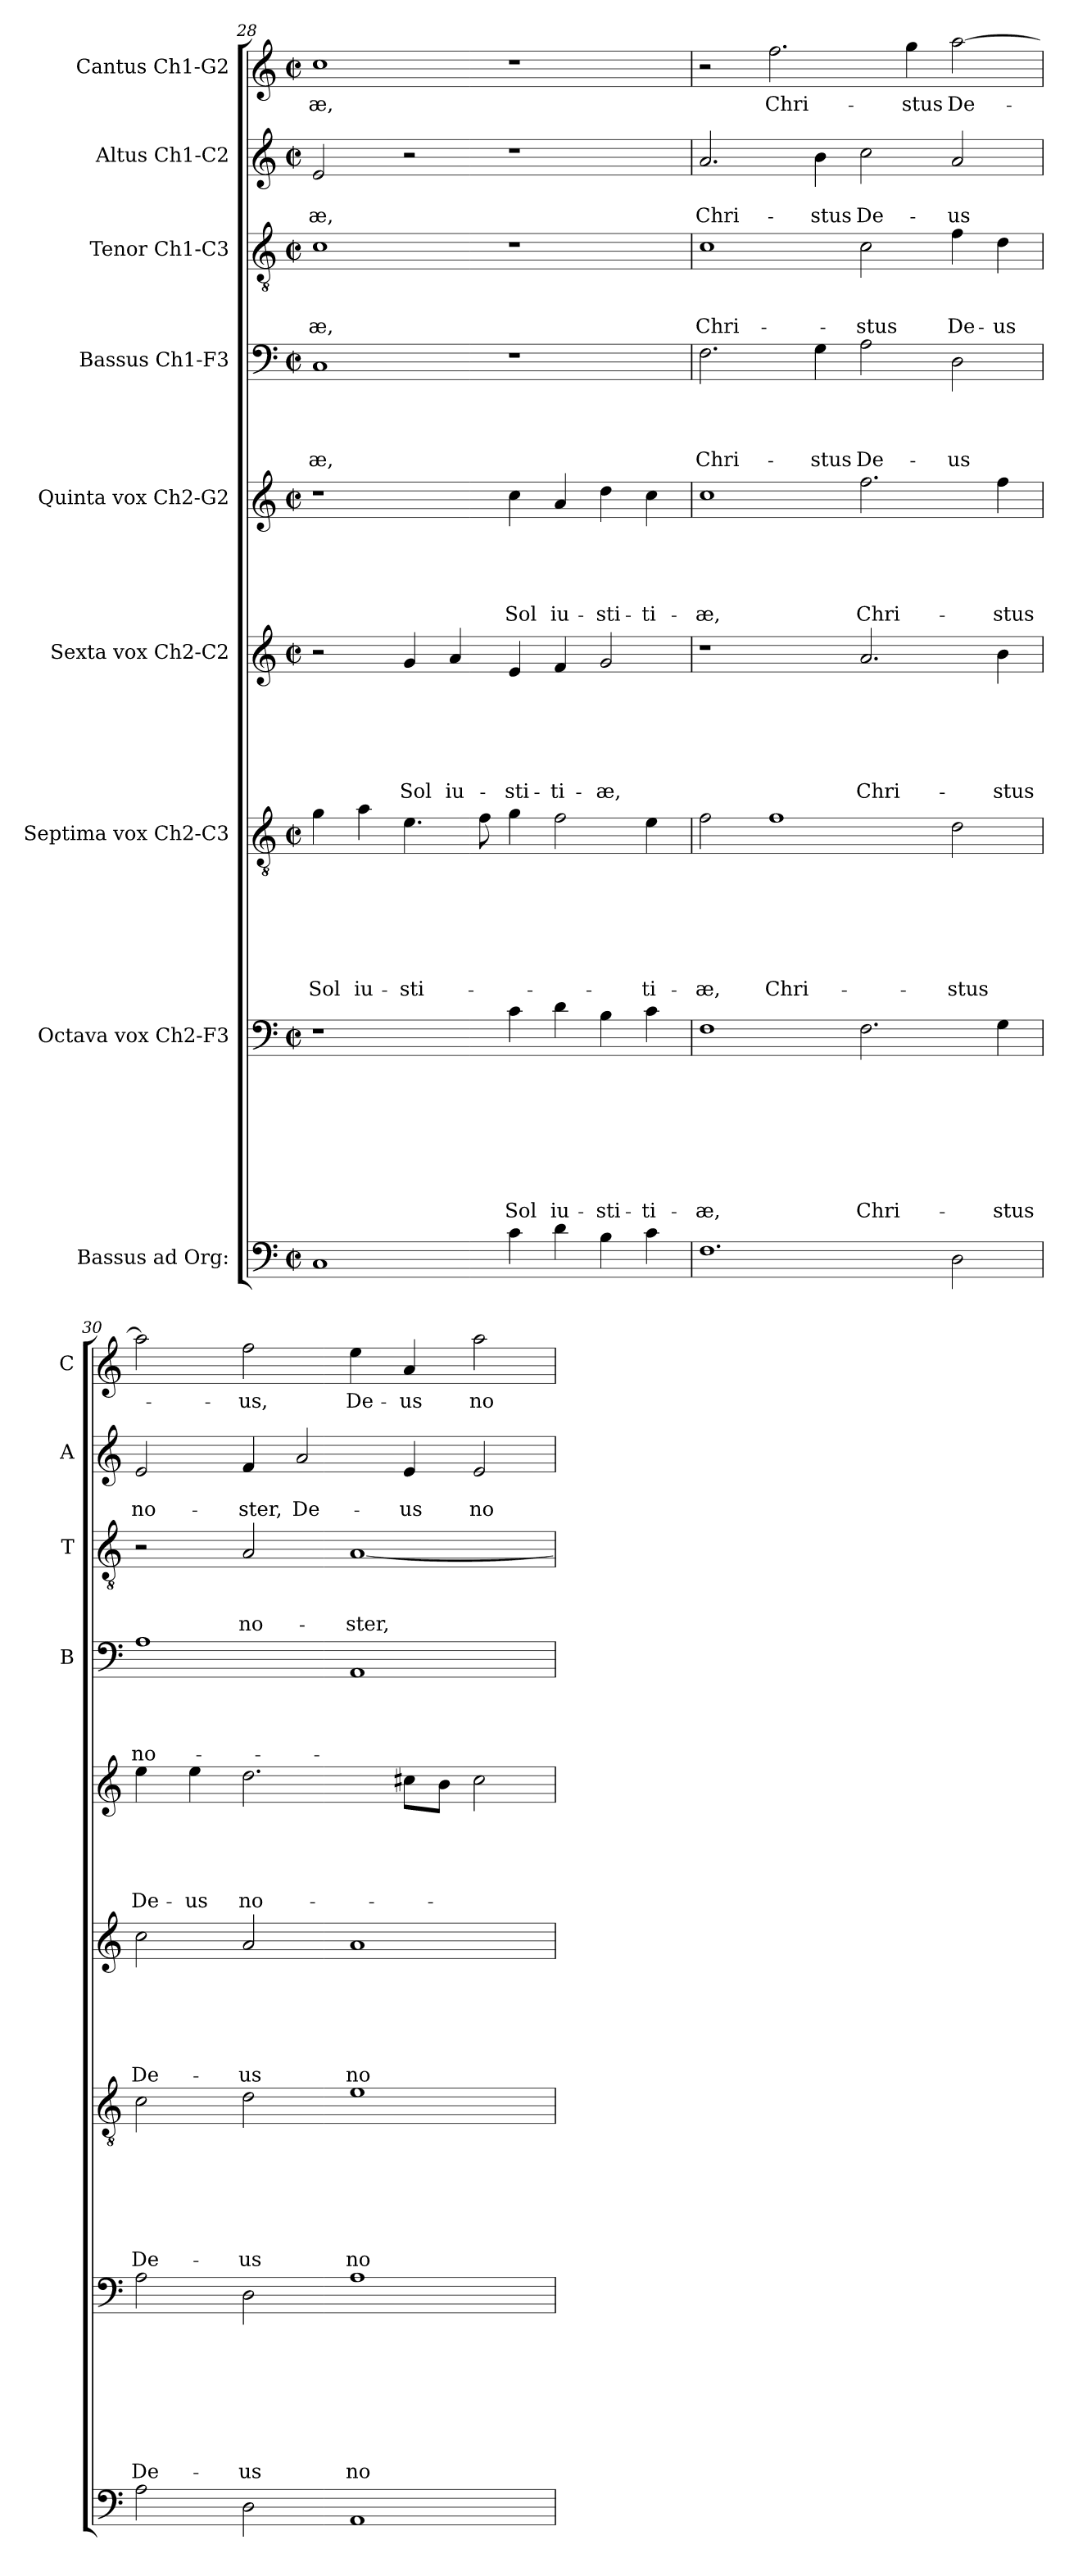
**kern	**kern	**text	**text	**text	**text	**text	**text	**text	**text	**kern	**text	**text	**text	**text	**text	**text	**text	**kern	**text	**text	**text	**text	**text	**text	**kern	**text	**text	**text	**text	**text	**kern	**text	**text	**text	**text	**kern	**text	**text	**text	**kern	**text	**text	**kern	**text
*part9	*part8	*part8	*part8	*part8	*part8	*part8	*part8	*part8	*part8	*part7	*part7	*part7	*part7	*part7	*part7	*part7	*part7	*part6	*part6	*part6	*part6	*part6	*part6	*part6	*part5	*part5	*part5	*part5	*part5	*part5	*part4	*part4	*part4	*part4	*part4	*part3	*part3	*part3	*part3	*part2	*part2	*part2	*part1	*part1
*staff9	*staff8	*staff8	*staff8	*staff8	*staff8	*staff8	*staff8	*staff8	*staff8	*staff7	*staff7	*staff7	*staff7	*staff7	*staff7	*staff7	*staff7	*staff6	*staff6	*staff6	*staff6	*staff6	*staff6	*staff6	*staff5	*staff5	*staff5	*staff5	*staff5	*staff5	*staff4	*staff4	*staff4	*staff4	*staff4	*staff3	*staff3	*staff3	*staff3	*staff2	*staff2	*staff2	*staff1	*staff1
*I"Bassus ad Org:	*I"Octava vox Ch2-F3	*	*	*	*	*	*	*	*	*I"Septima vox Ch2-C3	*	*	*	*	*	*	*	*I"Sexta vox Ch2-C2	*	*	*	*	*	*	*I"Quinta vox Ch2-G2	*	*	*	*	*	*I"Bassus Ch1-F3	*	*	*	*	*I"Tenor Ch1-C3	*	*	*	*I"Altus Ch1-C2	*	*	*I"Cantus Ch1-G2	*
*	*	*	*	*	*	*	*	*	*	*	*	*	*	*	*	*	*	*	*	*	*	*	*	*	*	*	*	*	*	*	*I'B	*	*	*	*	*I'T	*	*	*	*I'A	*	*	*I'C	*
*clefF4	*clefF4	*	*	*	*	*	*	*	*	*clefGv2	*	*	*	*	*	*	*	*clefG2	*	*	*	*	*	*	*clefG2	*	*	*	*	*	*clefF4	*	*	*	*	*clefGv2	*	*	*	*clefG2	*	*	*clefG2	*
*k[]	*k[]	*	*	*	*	*	*	*	*	*k[]	*	*	*	*	*	*	*	*k[]	*	*	*	*	*	*	*k[]	*	*	*	*	*	*k[]	*	*	*	*	*k[]	*	*	*	*k[]	*	*	*k[]	*
*C:	*C:	*	*	*	*	*	*	*	*	*C:	*	*	*	*	*	*	*	*C:	*	*	*	*	*	*	*C:	*	*	*	*	*	*C:	*	*	*	*	*C:	*	*	*	*C:	*	*	*C:	*
*M2/2	*M2/2	*	*	*	*	*	*	*	*	*M2/2	*	*	*	*	*	*	*	*M2/2	*	*	*	*	*	*	*M2/2	*	*	*	*	*	*M2/2	*	*	*	*	*M2/2	*	*	*	*M2/2	*	*	*M2/2	*
*met(c|)	*met(c|)	*	*	*	*	*	*	*	*	*met(c|)	*	*	*	*	*	*	*	*met(c|)	*	*	*	*	*	*	*met(c|)	*	*	*	*	*	*met(c|)	*	*	*	*	*met(c|)	*	*	*	*met(c|)	*	*	*met(c|)	*
=28	=28	=28	=28	=28	=28	=28	=28	=28	=28	=28	=28	=28	=28	=28	=28	=28	=28	=28	=28	=28	=28	=28	=28	=28	=28	=28	=28	=28	=28	=28	=28	=28	=28	=28	=28	=28	=28	=28	=28	=28	=28	=28	=28	=28
!	!	!	!	!	!	!	!	!	!	!	!	!	!	!	!	!	!LO:LY:b	!	!	!	!	!	!	!	!	!	!	!	!	!	!	!	!	!	!LO:LY:b	!	!	!	!LO:LY:b	!	!	!LO:LY:b	!	!LO:LY:b
1C	1r	.	.	.	.	.	.	.	.	4g\	.	.	.	.	.	.	Sol	2r	.	.	.	.	.	.	1r	.	.	.	.	.	1C	.	.	.	-æ,	1c	.	.	-æ,	2e/	.	-æ,	1cc	-æ,
!	!	!	!	!	!	!	!	!	!	!	!	!	!	!	!	!	!LO:LY:b	!	!	!	!	!	!	!	!	!	!	!	!	!	!	!	!	!	!	!	!	!	!	!	!	!	!	!
.	.	.	.	.	.	.	.	.	.	4a\	.	.	.	.	.	.	iu-	.	.	.	.	.	.	.	.	.	.	.	.	.	.	.	.	.	.	.	.	.	.	.	.	.	.	.
!	!	!	!	!	!	!	!	!	!	!	!	!	!	!	!	!	!LO:LY:b	!	!	!	!	!	!	!LO:LY:b	!	!	!	!	!	!	!	!	!	!	!	!	!	!	!	!	!	!	!	!
.	.	.	.	.	.	.	.	.	.	4.e\	.	.	.	.	.	.	-sti-	4g/	.	.	.	.	.	Sol	.	.	.	.	.	.	.	.	.	.	.	.	.	.	.	2r	.	.	.	.
!	!	!	!	!	!	!	!	!	!	!	!	!	!	!	!	!	!	!	!	!	!	!	!	!LO:LY:b	!	!	!	!	!	!	!	!	!	!	!	!	!	!	!	!	!	!	!	!
.	.	.	.	.	.	.	.	.	.	.	.	.	.	.	.	.	.	4a/	.	.	.	.	.	iu-	.	.	.	.	.	.	.	.	.	.	.	.	.	.	.	.	.	.	.	.
.	.	.	.	.	.	.	.	.	.	8f\	.	.	.	.	.	.	.	.	.	.	.	.	.	.	.	.	.	.	.	.	.	.	.	.	.	.	.	.	.	.	.	.	.	.
!	!	!	!	!	!	!	!	!	!LO:LY:b	!	!	!	!	!	!	!	!	!	!	!	!	!	!	!LO:LY:b	!	!	!	!	!	!LO:LY:b	!	!	!	!	!	!	!	!	!	!	!	!	!	!
4c\	4c\	.	.	.	.	.	.	.	Sol	4g\	.	.	.	.	.	.	.	4e/	.	.	.	.	.	-sti-	4cc\	.	.	.	.	Sol	1r	.	.	.	.	1r	.	.	.	1r	.	.	1r	.
!	!	!	!	!	!	!	!	!	!LO:LY:b	!	!	!	!	!	!	!	!	!	!	!	!	!	!	!LO:LY:b	!	!	!	!	!	!LO:LY:b	!	!	!	!	!	!	!	!	!	!	!	!	!	!
4d\	4d\	.	.	.	.	.	.	.	iu-	2f\	.	.	.	.	.	.	.	4f/	.	.	.	.	.	-ti-	4a/	.	.	.	.	iu-	.	.	.	.	.	.	.	.	.	.	.	.	.	.
!	!	!	!	!	!	!	!	!	!LO:LY:b	!	!	!	!	!	!	!	!	!	!	!	!	!	!	!LO:LY:b	!	!	!	!	!	!LO:LY:b	!	!	!	!	!	!	!	!	!	!	!	!	!	!
4B\	4B\	.	.	.	.	.	.	.	-sti-	.	.	.	.	.	.	.	.	2g/	.	.	.	.	.	-æ,	4dd\	.	.	.	.	-sti-	.	.	.	.	.	.	.	.	.	.	.	.	.	.
!	!	!	!	!	!	!	!	!	!LO:LY:b	!	!	!	!	!	!	!	!LO:LY:b	!	!	!	!	!	!	!	!	!	!	!	!	!LO:LY:b	!	!	!	!	!	!	!	!	!	!	!	!	!	!
4c\	4c\	.	.	.	.	.	.	.	-ti-	4e\	.	.	.	.	.	.	-ti-	.	.	.	.	.	.	.	4cc\	.	.	.	.	-ti-	.	.	.	.	.	.	.	.	.	.	.	.	.	.
!!LO:LB:g=z
=29	=29	=29	=29	=29	=29	=29	=29	=29	=29	=29	=29	=29	=29	=29	=29	=29	=29	=29	=29	=29	=29	=29	=29	=29	=29	=29	=29	=29	=29	=29	=29	=29	=29	=29	=29	=29	=29	=29	=29	=29	=29	=29	=29	=29
!	!	!	!	!	!	!	!	!	!LO:LY:b	!	!	!	!	!	!	!	!LO:LY:b	!	!	!	!	!	!	!	!	!	!	!	!	!LO:LY:b	!	!	!	!	!LO:LY:b	!	!	!	!LO:LY:b	!	!	!LO:LY:b	!	!
1.F	1F	.	.	.	.	.	.	.	-æ,	2f\	.	.	.	.	.	.	-æ,	1r	.	.	.	.	.	.	1cc	.	.	.	.	-æ,	2.F\	.	.	.	Chri-	1c	.	.	Chri-	2.a/	.	Chri-	2r	.
!	!	!	!	!	!	!	!	!	!	!	!	!	!	!	!	!	!LO:LY:b	!	!	!	!	!	!	!	!	!	!	!	!	!	!	!	!	!	!	!	!	!	!	!	!	!	!	!LO:LY:b
.	.	.	.	.	.	.	.	.	.	1f	.	.	.	.	.	.	Chri-	.	.	.	.	.	.	.	.	.	.	.	.	.	.	.	.	.	.	.	.	.	.	.	.	.	2.ff\	Chri-
!	!	!	!	!	!	!	!	!	!	!	!	!	!	!	!	!	!	!	!	!	!	!	!	!	!	!	!	!	!	!	!	!	!	!	!LO:LY:b	!	!	!	!	!	!	!LO:LY:b	!	!
.	.	.	.	.	.	.	.	.	.	.	.	.	.	.	.	.	.	.	.	.	.	.	.	.	.	.	.	.	.	.	4G\	.	.	.	-stus	.	.	.	.	4b\	.	-stus	.	.
!	!	!	!	!	!	!	!	!	!LO:LY:b	!	!	!	!	!	!	!	!	!	!	!	!	!	!	!LO:LY:b	!	!	!	!	!	!LO:LY:b	!	!	!	!	!LO:LY:b	!	!	!	!LO:LY:b	!	!	!LO:LY:b	!	!
.	2.F\	.	.	.	.	.	.	.	Chri-	.	.	.	.	.	.	.	.	2.a/	.	.	.	.	.	Chri-	2.ff\	.	.	.	.	Chri-	2A\	.	.	.	De-	2c\	.	.	-stus	2cc\	.	De-	.	.
!	!	!	!	!	!	!	!	!	!	!	!	!	!	!	!	!	!	!	!	!	!	!	!	!	!	!	!	!	!	!	!	!	!	!	!	!	!	!	!	!	!	!	!	!LO:LY:b
.	.	.	.	.	.	.	.	.	.	.	.	.	.	.	.	.	.	.	.	.	.	.	.	.	.	.	.	.	.	.	.	.	.	.	.	.	.	.	.	.	.	.	4gg\	-stus
!	!	!	!	!	!	!	!	!	!	!	!	!	!	!	!	!	!LO:LY:b	!	!	!	!	!	!	!	!	!	!	!	!	!	!	!	!	!	!LO:LY:b	!	!	!	!LO:LY:b	!	!	!LO:LY:b	!	!LO:LY:b
2D\	.	.	.	.	.	.	.	.	.	2d\	.	.	.	.	.	.	-stus	.	.	.	.	.	.	.	.	.	.	.	.	.	2D\	.	.	.	-us	4f\	.	.	De-	2a/	.	-us	[2aa\	De-
!	!	!	!	!	!	!	!	!	!LO:LY:b	!	!	!	!	!	!	!	!	!	!	!	!	!	!	!LO:LY:b	!	!	!	!	!	!LO:LY:b	!	!	!	!	!	!	!	!	!LO:LY:b	!	!	!	!	!
.	4G\	.	.	.	.	.	.	.	-stus	.	.	.	.	.	.	.	.	4b\	.	.	.	.	.	-stus	4ff\	.	.	.	.	-stus	.	.	.	.	.	4d\	.	.	-us	.	.	.	.	.
=30	=30	=30	=30	=30	=30	=30	=30	=30	=30	=30	=30	=30	=30	=30	=30	=30	=30	=30	=30	=30	=30	=30	=30	=30	=30	=30	=30	=30	=30	=30	=30	=30	=30	=30	=30	=30	=30	=30	=30	=30	=30	=30	=30	=30
!	!	!	!	!	!	!	!	!	!LO:LY:b	!	!	!	!	!	!	!	!LO:LY:b	!	!	!	!	!	!	!LO:LY:b	!	!	!	!	!	!LO:LY:b	!	!	!	!	!LO:LY:b	!	!	!	!	!	!	!LO:LY:b	!	!
2A\	2A\	.	.	.	.	.	.	.	De-	2c\	.	.	.	.	.	.	De-	2cc\	.	.	.	.	.	De-	4ee\	.	.	.	.	De-	1A	.	.	.	no-	2r	.	.	.	2e/	.	no-	2aa\]	.
!	!	!	!	!	!	!	!	!	!	!	!	!	!	!	!	!	!	!	!	!	!	!	!	!	!	!	!	!	!	!LO:LY:b	!	!	!	!	!	!	!	!	!	!	!	!	!	!
.	.	.	.	.	.	.	.	.	.	.	.	.	.	.	.	.	.	.	.	.	.	.	.	.	4ee\	.	.	.	.	-us	.	.	.	.	.	.	.	.	.	.	.	.	.	.
!	!	!	!	!	!	!	!	!	!LO:LY:b	!	!	!	!	!	!	!	!LO:LY:b	!	!	!	!	!	!	!LO:LY:b	!	!	!	!	!	!LO:LY:b	!	!	!	!	!	!	!	!	!LO:LY:b	!	!	!LO:LY:b	!	!LO:LY:b
2D\	2D\	.	.	.	.	.	.	.	-us	2d\	.	.	.	.	.	.	-us	2a/	.	.	.	.	.	-us	2.dd\	.	.	.	.	no-	.	.	.	.	.	2A/	.	.	no-	4f/	.	-ster,	2ff\	-us,
!	!	!	!	!	!	!	!	!	!	!	!	!	!	!	!	!	!	!	!	!	!	!	!	!	!	!	!	!	!	!	!	!	!	!	!	!	!	!	!	!	!	!LO:LY:b	!	!
.	.	.	.	.	.	.	.	.	.	.	.	.	.	.	.	.	.	.	.	.	.	.	.	.	.	.	.	.	.	.	.	.	.	.	.	.	.	.	.	2a/	.	De-	.	.
!	!	!	!	!	!	!	!	!	!LO:LY:b	!	!	!	!	!	!	!	!LO:LY:b	!	!	!	!	!	!	!LO:LY:b	!	!	!	!	!	!	!	!	!	!	!	!	!	!	!LO:LY:b	!	!	!	!	!LO:LY:b
1AA	1A	.	.	.	.	.	.	.	no-	1e	.	.	.	.	.	.	no-	1a	.	.	.	.	.	no-	.	.	.	.	.	.	1AA	.	.	.	.	[1A	.	.	-ster,	.	.	.	4ee\	De-
!	!	!	!	!	!	!	!	!	!	!	!	!	!	!	!	!	!	!	!	!	!	!	!	!	!	!	!	!	!	!	!	!	!	!	!	!	!	!	!	!	!	!LO:LY:b	!	!LO:LY:b
.	.	.	.	.	.	.	.	.	.	.	.	.	.	.	.	.	.	.	.	.	.	.	.	.	8cc#X\L	.	.	.	.	.	.	.	.	.	.	.	.	.	.	4e/	.	-us	4a/	-us
.	.	.	.	.	.	.	.	.	.	.	.	.	.	.	.	.	.	.	.	.	.	.	.	.	8b\J	.	.	.	.	.	.	.	.	.	.	.	.	.	.	.	.	.	.	.
!	!	!	!	!	!	!	!	!	!	!	!	!	!	!	!	!	!	!	!	!	!	!	!	!	!	!	!	!	!	!	!	!	!	!	!	!	!	!	!	!	!	!LO:LY:b	!	!LO:LY:b
.	.	.	.	.	.	.	.	.	.	.	.	.	.	.	.	.	.	.	.	.	.	.	.	.	2cc#\	.	.	.	.	.	.	.	.	.	.	.	.	.	.	2e/	.	no-	2aa\	no-
=	=	=	=	=	=	=	=	=	=	=	=	=	=	=	=	=	=	=	=	=	=	=	=	=	=	=	=	=	=	=	=	=	=	=	=	=	=	=	=	=	=	=	=	=
*-	*-	*-	*-	*-	*-	*-	*-	*-	*-	*-	*-	*-	*-	*-	*-	*-	*-	*-	*-	*-	*-	*-	*-	*-	*-	*-	*-	*-	*-	*-	*-	*-	*-	*-	*-	*-	*-	*-	*-	*-	*-	*-	*-	*-
